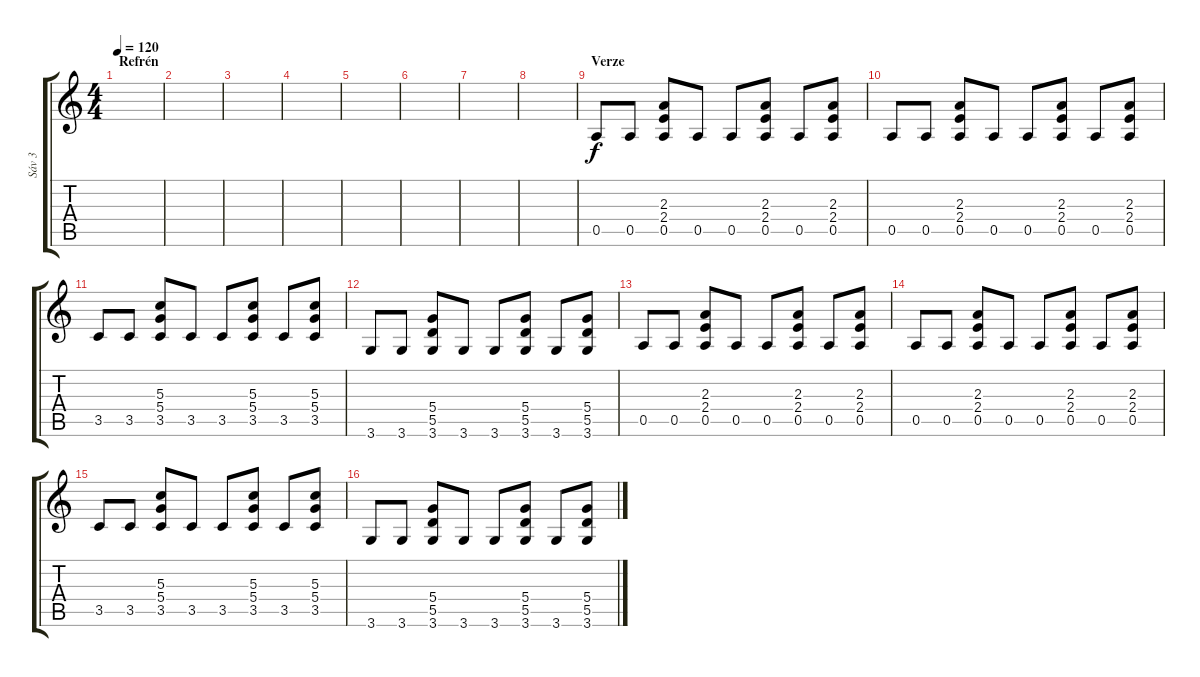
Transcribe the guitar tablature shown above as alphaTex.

\track ("Sáv 3" "Sáv 3") {instrument overdrivenguitar}
\staff {score tabs}
\tuning (E4 B3 G3 D3 A2 E2) {hide}
\ts (4 4)
\section ("" "Refrén")
\tempo 120
\clef g2
\ks c
|
|
|
|
|
|
|
|
\section ("" "Verze")
0.5.8 0.5.8 (2.3 2.4 0.5).8 0.5.8 0.5.8 (2.3 2.4 0.5).8 0.5.8 (2.3 2.4 0.5).8 |
0.5.8 0.5.8 (2.3 2.4 0.5).8 0.5.8 0.5.8 (2.3 2.4 0.5).8 0.5.8 (2.3 2.4 0.5).8 |
3.5.8 3.5.8 (5.3 5.4 3.5).8 3.5.8 3.5.8 (5.3 5.4 3.5).8 3.5.8 (5.3 5.4 3.5).8 |
3.6.8 3.6.8 (5.4 5.5 3.6).8 3.6.8 3.6.8 (5.4 5.5 3.6).8 3.6.8 (5.4 5.5 3.6).8 |
0.5.8 0.5.8 (2.3 2.4 0.5).8 0.5.8 0.5.8 (2.3 2.4 0.5).8 0.5.8 (2.3 2.4 0.5).8 |
0.5.8 0.5.8 (2.3 2.4 0.5).8 0.5.8 0.5.8 (2.3 2.4 0.5).8 0.5.8 (2.3 2.4 0.5).8 |
3.5.8 3.5.8 (5.3 5.4 3.5).8 3.5.8 3.5.8 (5.3 5.4 3.5).8 3.5.8 (5.3 5.4 3.5).8 |
3.6.8 3.6.8 (5.4 5.5 3.6).8 3.6.8 3.6.8 (5.4 5.5 3.6).8 3.6.8 (5.4 5.5 3.6).8
